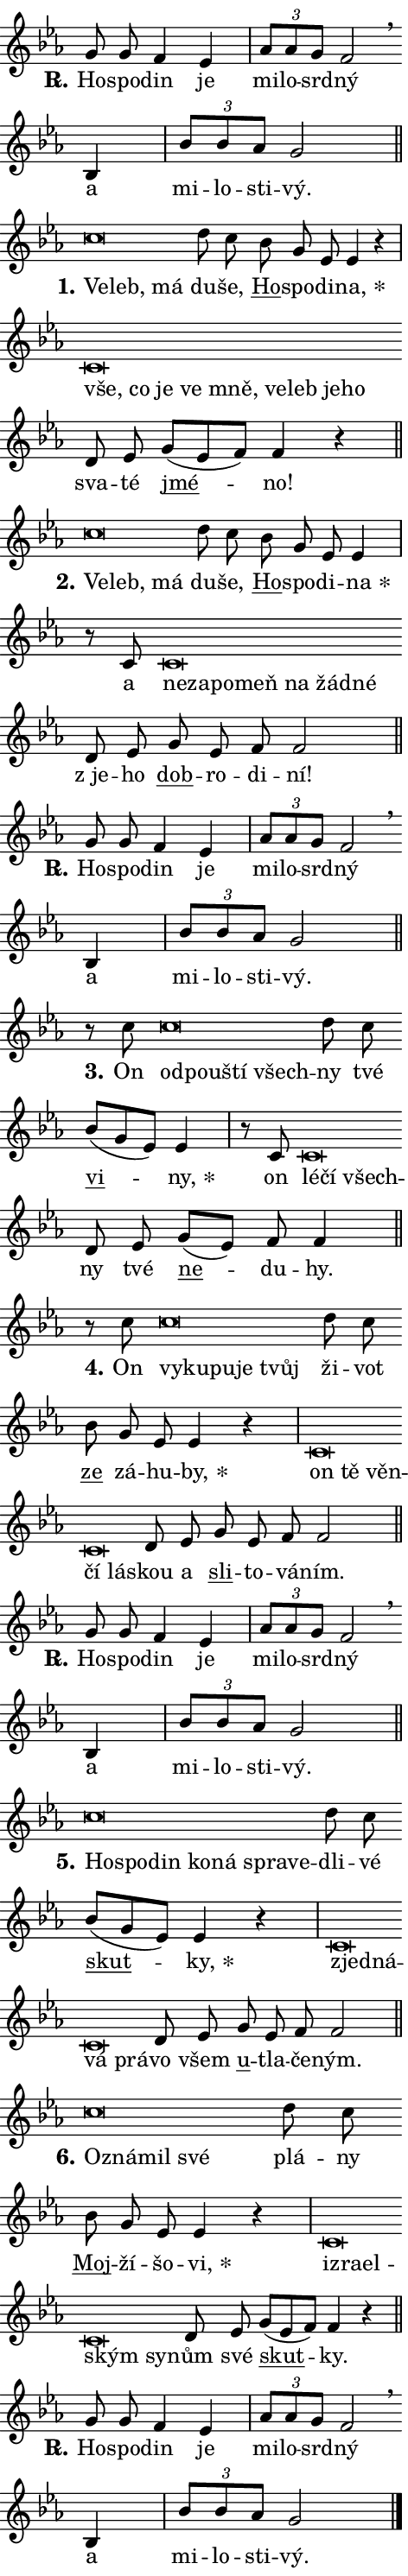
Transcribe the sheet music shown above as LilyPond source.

\version "2.24.0"
\header { tagline = "" }
\paper {
  indent = 0\cm
  top-margin = 0\cm
  right-margin = 0.13\cm % to fit lyric hyphens
  bottom-margin = 0\cm
  left-margin = 0\cm
  paper-width = 8\cm
  page-breaking = #ly:one-page-breaking
  system-system-spacing.basic-distance = #11
  score-system-spacing.basic-distance = #11
  ragged-last = ##f
}


%% Author: Thomas Morley
%% https://lists.gnu.org/archive/html/lilypond-user/2020-05/msg00002.html
#(define (line-position grob)
"Returns position of @var[grob} in current system:
   @code{'start}, if at first time-step
   @code{'end}, if at last time-step
   @code{'middle} otherwise
"
  (let* ((col (ly:item-get-column grob))
         (ln (ly:grob-object col 'left-neighbor))
         (rn (ly:grob-object col 'right-neighbor))
         (col-to-check-left (if (ly:grob? ln) ln col))
         (col-to-check-right (if (ly:grob? rn) rn col))
         (break-dir-left
           (and
             (ly:grob-property col-to-check-left 'non-musical #f)
             (ly:item-break-dir col-to-check-left)))
         (break-dir-right
           (and
             (ly:grob-property col-to-check-right 'non-musical #f)
             (ly:item-break-dir col-to-check-right))))
        (cond ((eqv? 1 break-dir-left) 'start)
              ((eqv? -1 break-dir-right) 'end)
              (else 'middle))))

#(define (tranparent-at-line-position vctor)
  (lambda (grob)
  "Relying on @code{line-position} select the relevant enry from @var{vctor}.
Used to determine transparency,"
    (case (line-position grob)
      ((end) (not (vector-ref vctor 0)))
      ((middle) (not (vector-ref vctor 1)))
      ((start) (not (vector-ref vctor 2))))))

noteHeadBreakVisibility =
#(define-music-function (break-visibility)(vector?)
"Makes @code{NoteHead}s transparent relying on @var{break-visibility}"
#{
  \override NoteHead.transparent =
    #(tranparent-at-line-position break-visibility)
#})

#(define delete-ledgers-for-transparent-note-heads
  (lambda (grob)
    "Reads whether a @code{NoteHead} is transparent.
If so this @code{NoteHead} is removed from @code{'note-heads} from
@var{grob}, which is supposed to be @code{LedgerLineSpanner}.
As a result ledgers are not printed for this @code{NoteHead}"
    (let* ((nhds-array (ly:grob-object grob 'note-heads))
           (nhds-list
             (if (ly:grob-array? nhds-array)
                 (ly:grob-array->list nhds-array)
                 '()))
           ;; Relies on the transparent-property being done before
           ;; Staff.LedgerLineSpanner.after-line-breaking is executed.
           ;; This is fragile ...
           (to-keep
             (remove
               (lambda (nhd)
                 (ly:grob-property nhd 'transparent #f))
               nhds-list)))
      ;; TODO find a better method to iterate over grob-arrays, similiar
      ;; to filter/remove etc for lists
      ;; For now rebuilt from scratch
      (set! (ly:grob-object grob 'note-heads)  '())
      (for-each
        (lambda (nhd)
          (ly:pointer-group-interface::add-grob grob 'note-heads nhd))
        to-keep))))

squashNotes = {
  \override NoteHead.X-extent = #'(-0.2 . 0.2)
  \override NoteHead.Y-extent = #'(-0.75 . 0)
  \override NoteHead.stencil =
    #(lambda (grob)
       (let ((pos (ly:grob-property grob 'staff-position)))
         (begin
           (if (< pos -7) (display "ERROR: Lower brevis then expected\n") (display ""))
           (if (<= pos -6) ly:text-interface::print ly:note-head::print))))
}
unSquashNotes = {
  \revert NoteHead.X-extent
  \revert NoteHead.Y-extent
  \revert NoteHead.stencil
}

hideNotes = \noteHeadBreakVisibility #begin-of-line-visible
unHideNotes = \noteHeadBreakVisibility #all-visible

% work-around for resetting accidentals
% https://lilypond.org/doc/v2.23/Documentation/notation/displaying-rhythms#unmetered-music
cadenzaMeasure = {
  \cadenzaOff
  \partial 1024 s1024
  \cadenzaOn
}

#(define-markup-command (accent layout props text) (markup?)
  "Underline accented syllable"
  (interpret-markup layout props
    #{\markup \override #'(offset . 4.3) \underline { #text }#}))

responsum = \markup \concat {
  "R" \hspace #-1.05 \path #0.1 #'((moveto 0 0.07) (lineto 0.9 0.8)) \hspace #0.05 "."
}

spaceSize = #0.6828661417322834 % exact space size for TeX Gyre Schola

\layout {
  \context {
    \Staff
    \remove "Time_signature_engraver"
    \override LedgerLineSpanner.after-line-breaking = #delete-ledgers-for-transparent-note-heads
  }
  \context {
    \Lyrics {
      \override LyricSpace.minimum-distance = \spaceSize
      \override LyricText.font-name = #"TeX Gyre Schola"
      \override LyricText.font-size = 1
      \override StanzaNumber.font-name = #"TeX Gyre Schola Bold"
      \override StanzaNumber.font-size = 1
    }
  }
  \context {
    \Score 
    \override NoteHead.text =
      #(lambda (grob) 
        (let ((pos (ly:grob-property grob 'staff-position)))
          #{\markup {
            \combine
              \halign #-0.55 \raise #(if (= pos -6) 0 0.5) \override #'(thickness . 2) \draw-line #'(3.2 . 0)
              \musicglyph "noteheads.sM1"
          }#}))
  }
}

% magnetic-lyrics.ily
%
%   written by
%     Jean Abou Samra <jean@abou-samra.fr>
%     Werner Lemberg <wl@gnu.org>
%
%   adapted by
%     Jiri Hon <jiri.hon@gmail.com>
%
% Version 2022-Apr-15

% https://www.mail-archive.com/lilypond-user@gnu.org/msg149350.html

#(define (Left_hyphen_pointer_engraver context)
   "Collect syllable-hyphen-syllable occurrences in lyrics and store
them in properties.  This engraver only looks to the left.  For
example, if the lyrics input is @code{foo -- bar}, it does the
following.

@itemize @bullet
@item
Set the @code{text} property of the @code{LyricHyphen} grob between
@q{foo} and @q{bar} to @code{foo}.

@item
Set the @code{left-hyphen} property of the @code{LyricText} grob with
text @q{foo} to the @code{LyricHyphen} grob between @q{foo} and
@q{bar}.
@end itemize

Use this auxiliary engraver in combination with the
@code{lyric-@/text::@/apply-@/magnetic-@/offset!} hook."
   (let ((hyphen #f)
         (text #f))
     (make-engraver
      (acknowledgers
       ((lyric-syllable-interface engraver grob source-engraver)
        (set! text grob)))
      (end-acknowledgers
       ((lyric-hyphen-interface engraver grob source-engraver)
        ;(when (not (grob::has-interface grob 'lyric-space-interface))
          (set! hyphen grob)));)
      ((stop-translation-timestep engraver)
       (when (and text hyphen)
         (ly:grob-set-object! text 'left-hyphen hyphen))
       (set! text #f)
       (set! hyphen #f)))))

#(define (lyric-text::apply-magnetic-offset! grob)
   "If the space between two syllables is less than the value in
property @code{LyricText@/.details@/.squash-threshold}, move the right
syllable to the left so that it gets concatenated with the left
syllable.

Use this function as a hook for
@code{LyricText@/.after-@/line-@/breaking} if the
@code{Left_@/hyphen_@/pointer_@/engraver} is active."
   (let ((hyphen (ly:grob-object grob 'left-hyphen #f)))
     (when hyphen
       (let ((left-text (ly:spanner-bound hyphen LEFT)))
         (when (grob::has-interface left-text 'lyric-syllable-interface)
           (let* ((common (ly:grob-common-refpoint grob left-text X))
                  (this-x-ext (ly:grob-extent grob common X))
                  (left-x-ext
                   (begin
                     ;; Trigger magnetism for left-text.
                     (ly:grob-property left-text 'after-line-breaking)
                     (ly:grob-extent left-text common X)))
                  ;; `delta` is the gap width between two syllables.
                  (delta (- (interval-start this-x-ext)
                            (interval-end left-x-ext)))
                  (details (ly:grob-property grob 'details))
                  (threshold (assoc-get 'squash-threshold details 0.2)))
             (when (< delta threshold)
               (let* (;; We have to manipulate the input text so that
                      ;; ligatures crossing syllable boundaries are not
                      ;; disabled.  For languages based on the Latin
                      ;; script this is essentially a beautification.
                      ;; However, for non-Western scripts it can be a
                      ;; necessity.
                      (lt (ly:grob-property left-text 'text))
                      (rt (ly:grob-property grob 'text))
                      (is-space (grob::has-interface hyphen 'lyric-space-interface))
                      (space (if is-space " " ""))
                      (extra-delta (if is-space spaceSize 0))
                      ;; Append new syllable.
                      (ltrt-space (if (and (string? lt) (string? rt))
                                (string-append lt space rt)
                                (make-concat-markup (list lt space rt))))
                      ;; Right-align `ltrt` to the right side.
                      (ltrt-space-markup (grob-interpret-markup
                               grob
                               (make-translate-markup
                                (cons (interval-length this-x-ext) 0)
                                (make-right-align-markup ltrt-space)))))
                 (begin
                   ;; Don't print `left-text`.
                   (ly:grob-set-property! left-text 'stencil #f)
                   ;; Set text and stencil (which holds all collected
                   ;; syllables so far) and shift it to the left.
                   (ly:grob-set-property! grob 'text ltrt-space)
                   (ly:grob-set-property! grob 'stencil ltrt-space-markup)
                   (ly:grob-translate-axis! grob (- (- delta extra-delta)) X))))))))))


#(define (lyric-hyphen::displace-bounds-first grob)
   ;; Make very sure this callback isn't triggered too early.
   (let ((left (ly:spanner-bound grob LEFT))
         (right (ly:spanner-bound grob RIGHT)))
     (ly:grob-property left 'after-line-breaking)
     (ly:grob-property right 'after-line-breaking)
     (ly:lyric-hyphen::print grob)))

squashThreshold = #0.4

\layout {
  \context {
    \Lyrics
    \consists #Left_hyphen_pointer_engraver
    \override LyricText.after-line-breaking =
      #lyric-text::apply-magnetic-offset!
    \override LyricHyphen.stencil = #lyric-hyphen::displace-bounds-first
    \override LyricText.details.squash-threshold = \squashThreshold
    \override LyricHyphen.minimum-distance = 0
    \override LyricHyphen.minimum-length = \squashThreshold
  }
}

squashText = \override LyricText.details.squash-threshold = 9999
unSquashText = \override LyricText.details.squash-threshold = \squashThreshold

leftText = \override LyricText.self-alignment-X = #LEFT
unLeftText = \revert LyricText.self-alignment-X

starOffset = #(lambda (grob) 
                (let ((x_offset (ly:self-alignment-interface::aligned-on-x-parent grob)))
                  (if (= x_offset 0) 0 (+ x_offset 1.2))))

star = #(define-music-function (syllable)(string?)
"Append star separator at the end of a syllable"
#{
  \once \override LyricText.X-offset = #starOffset
  \lyricmode { \markup {
    #syllable
    \override #'((font-name . "TeX Gyre Schola Bold")) \hspace #0.2 \lower #0.65 \larger "*"
  } }
#})

starAccent = #(define-music-function (syllable)(string?)
"Append star separator at the end of a syllable and make accent"
#{
  \once \override LyricText.X-offset = #starOffset
  \lyricmode { \markup {
    \accent #syllable
    \override #'((font-name . "TeX Gyre Schola Bold")) \hspace #0.2 \lower #0.65 \larger "*"
  } }
#})

breath = #(define-music-function (syllable)(string?)
"Append breathing indicator at the end of a syllable"
#{
  \lyricmode { \markup { #syllable "+" } }
#})

optionalBreath = #(define-music-function (syllable)(string?)
"Append optional breathing indicator at the end of a syllable"
#{
  \lyricmode { \markup { #syllable "(+)" } }
#})


\score {
    <<
        \new Voice = "melody" { \cadenzaOn \key es \major \relative { g'8 g f4 es \cadenzaMeasure \bar "|" \tuplet 3/2 { as8[ as g] } f2 \breathe \bar "" bes,4 \cadenzaMeasure \bar "|" \tuplet 3/2 {bes'8[ bes as] } g2 \cadenzaMeasure \bar "||" \break } }
        \new Lyrics \lyricsto "melody" { \lyricmode { \set stanza = \responsum
Ho -- spo -- din je mi -- lo -- srd -- ný a mi -- lo -- sti -- vý. } }
    >>
    \layout {}
}

\score {
    <<
        \new Voice = "melody" { \cadenzaOn \key es \major \relative { \squashNotes c''\breve*1/16 \hideNotes \breve*1/16 \breve*1/16 \bar "" \unHideNotes \unSquashNotes d8 c \bar "" bes g es es4 r \cadenzaMeasure \bar "|" \squashNotes c\breve*1/16 \hideNotes \breve*1/16 \bar "" \breve*1/16 \bar "" \breve*1/16 \bar "" \breve*1/16 \bar "" \breve*1/16 \bar "" \breve*1/16 \bar "" \breve*1/16 \breve*1/16 \bar "" \unHideNotes \unSquashNotes d8 es \bar "" g[( es f)] f4 r \cadenzaMeasure \bar "||" \break } }
        \new Lyrics \lyricsto "melody" { \lyricmode { \set stanza = "1."
\leftText Ve -- \squashText leb, má \unLeftText \unSquashText du -- še, \markup \accent Ho -- spo -- di -- \star na, \leftText vše, \squashText co je ve mně, ve -- leb je -- ho \unLeftText \unSquashText sva -- té \markup \accent jmé -- no! } }
    >>
    \layout {}
}

\score {
    <<
        \new Voice = "melody" { \cadenzaOn \key es \major \relative { \squashNotes c''\breve*1/16 \hideNotes \breve*1/16 \breve*1/16 \bar "" \unHideNotes \unSquashNotes d8 c \bar "" bes g es es4 \cadenzaMeasure \bar "|" r8 c8 \squashNotes c\breve*1/16 \hideNotes \breve*1/16 \bar "" \breve*1/16 \bar "" \breve*1/16 \bar "" \breve*1/16 \bar "" \breve*1/16 \breve*1/16 \bar "" \unHideNotes \unSquashNotes d8 es \bar "" g es f f2 \cadenzaMeasure \bar "||" \break } }
        \new Lyrics \lyricsto "melody" { \lyricmode { \set stanza = "2."
\leftText Ve -- \squashText leb, má \unLeftText \unSquashText du -- še, \markup \accent Ho -- spo -- di -- \star na a \leftText ne -- \squashText za -- po -- meň na žád -- né \unLeftText \unSquashText "z je" -- ho \markup \accent dob -- ro -- di -- ní! } }
    >>
    \layout {}
}

\score {
    <<
        \new Voice = "melody" { \cadenzaOn \key es \major \relative { g'8 g f4 es \cadenzaMeasure \bar "|" \tuplet 3/2 { as8[ as g] } f2 \breathe \bar "" bes,4 \cadenzaMeasure \bar "|" \tuplet 3/2 {bes'8[ bes as] } g2 \cadenzaMeasure \bar "||" \break } }
        \new Lyrics \lyricsto "melody" { \lyricmode { \set stanza = \responsum
Ho -- spo -- din je mi -- lo -- srd -- ný a mi -- lo -- sti -- vý. } }
    >>
    \layout {}
}

\score {
    <<
        \new Voice = "melody" { \cadenzaOn \key es \major \relative { r8 c''8 \squashNotes c\breve*1/16 \hideNotes \breve*1/16 \bar "" \breve*1/16 \breve*1/16 \bar "" \unHideNotes \unSquashNotes d8 c \bar "" bes[( g es)] es4 \cadenzaMeasure \bar "|" r8 c8 \squashNotes c\breve*1/16 \hideNotes \breve*1/16 \breve*1/16 \bar "" \unHideNotes \unSquashNotes d8 es \bar "" g[( es)] f f4 \cadenzaMeasure \bar "||" \break } }
        \new Lyrics \lyricsto "melody" { \lyricmode { \set stanza = "3."
On \leftText od -- \squashText pou -- ští všech -- \unLeftText \unSquashText ny tvé \markup \accent vi -- \star ny, on \leftText lé -- \squashText čí všech -- \unLeftText \unSquashText ny tvé \markup \accent ne -- du -- hy. } }
    >>
    \layout {}
}

\score {
    <<
        \new Voice = "melody" { \cadenzaOn \key es \major \relative { r8 c''8 \squashNotes c\breve*1/16 \hideNotes \breve*1/16 \bar "" \breve*1/16 \bar "" \breve*1/16 \breve*1/16 \bar "" \unHideNotes \unSquashNotes d8 c \bar "" bes g es es4 r \cadenzaMeasure \bar "|" \squashNotes c\breve*1/16 \hideNotes \breve*1/16 \bar "" \breve*1/16 \bar "" \breve*1/16 \breve*1/16 \bar "" \unHideNotes \unSquashNotes d8 es \bar "" g es f f2 \cadenzaMeasure \bar "||" \break } }
        \new Lyrics \lyricsto "melody" { \lyricmode { \set stanza = "4."
On \leftText vy -- \squashText ku -- pu -- je tvůj \unLeftText \unSquashText ži -- vot \markup \accent ze zá -- hu -- \star by, \leftText on \squashText tě věn -- čí lá -- \unLeftText \unSquashText skou a \markup \accent sli -- to -- vá -- ním. } }
    >>
    \layout {}
}

\score {
    <<
        \new Voice = "melody" { \cadenzaOn \key es \major \relative { g'8 g f4 es \cadenzaMeasure \bar "|" \tuplet 3/2 { as8[ as g] } f2 \breathe \bar "" bes,4 \cadenzaMeasure \bar "|" \tuplet 3/2 {bes'8[ bes as] } g2 \cadenzaMeasure \bar "||" \break } }
        \new Lyrics \lyricsto "melody" { \lyricmode { \set stanza = \responsum
Ho -- spo -- din je mi -- lo -- srd -- ný a mi -- lo -- sti -- vý. } }
    >>
    \layout {}
}

\score {
    <<
        \new Voice = "melody" { \cadenzaOn \key es \major \relative { \squashNotes c''\breve*1/16 \hideNotes \breve*1/16 \bar "" \breve*1/16 \bar "" \breve*1/16 \bar "" \breve*1/16 \bar "" \breve*1/16 \breve*1/16 \bar "" \unHideNotes \unSquashNotes d8 c \bar "" bes[( g es)] es4 r \cadenzaMeasure \bar "|" \squashNotes c\breve*1/16 \hideNotes \breve*1/16 \bar "" \breve*1/16 \breve*1/16 \bar "" \unHideNotes \unSquashNotes d8 es \bar "" g es f f2 \cadenzaMeasure \bar "||" \break } }
        \new Lyrics \lyricsto "melody" { \lyricmode { \set stanza = "5."
\leftText Ho -- \squashText spo -- din ko -- ná spra -- ve -- \unLeftText \unSquashText dli -- vé \markup \accent skut -- \star ky, \leftText zjed -- \squashText ná -- vá prá -- \unLeftText \unSquashText vo všem \markup \accent u -- tla -- če -- ným. } }
    >>
    \layout {}
}

\score {
    <<
        \new Voice = "melody" { \cadenzaOn \key es \major \relative { \squashNotes c''\breve*1/16 \hideNotes \breve*1/16 \bar "" \breve*1/16 \breve*1/16 \bar "" \unHideNotes \unSquashNotes d8 c \bar "" bes g es es4 r \cadenzaMeasure \bar "|" \squashNotes c\breve*1/16 \hideNotes \breve*1/16 \bar "" \breve*1/16 \bar "" \breve*1/16 \breve*1/16 \bar "" \unHideNotes \unSquashNotes d8 es \bar "" g[( es f)] f4 r \cadenzaMeasure \bar "||" \break } }
        \new Lyrics \lyricsto "melody" { \lyricmode { \set stanza = "6."
\leftText Oz -- \squashText ná -- mil své \unLeftText \unSquashText plá -- ny \markup \accent Moj -- ží -- šo -- \star vi, \leftText iz -- \squashText ra -- el -- ským sy -- \unLeftText \unSquashText nům své \markup \accent skut -- ky. } }
    >>
    \layout {}
}

\score {
    <<
        \new Voice = "melody" { \cadenzaOn \key es \major \relative { g'8 g f4 es \cadenzaMeasure \bar "|" \tuplet 3/2 { as8[ as g] } f2 \breathe \bar "" bes,4 \cadenzaMeasure \bar "|" \tuplet 3/2 {bes'8[ bes as] } g2 \cadenzaMeasure \bar "||" \break } \bar "|." }
        \new Lyrics \lyricsto "melody" { \lyricmode { \set stanza = \responsum
Ho -- spo -- din je mi -- lo -- srd -- ný a mi -- lo -- sti -- vý. } }
    >>
    \layout {}
}
